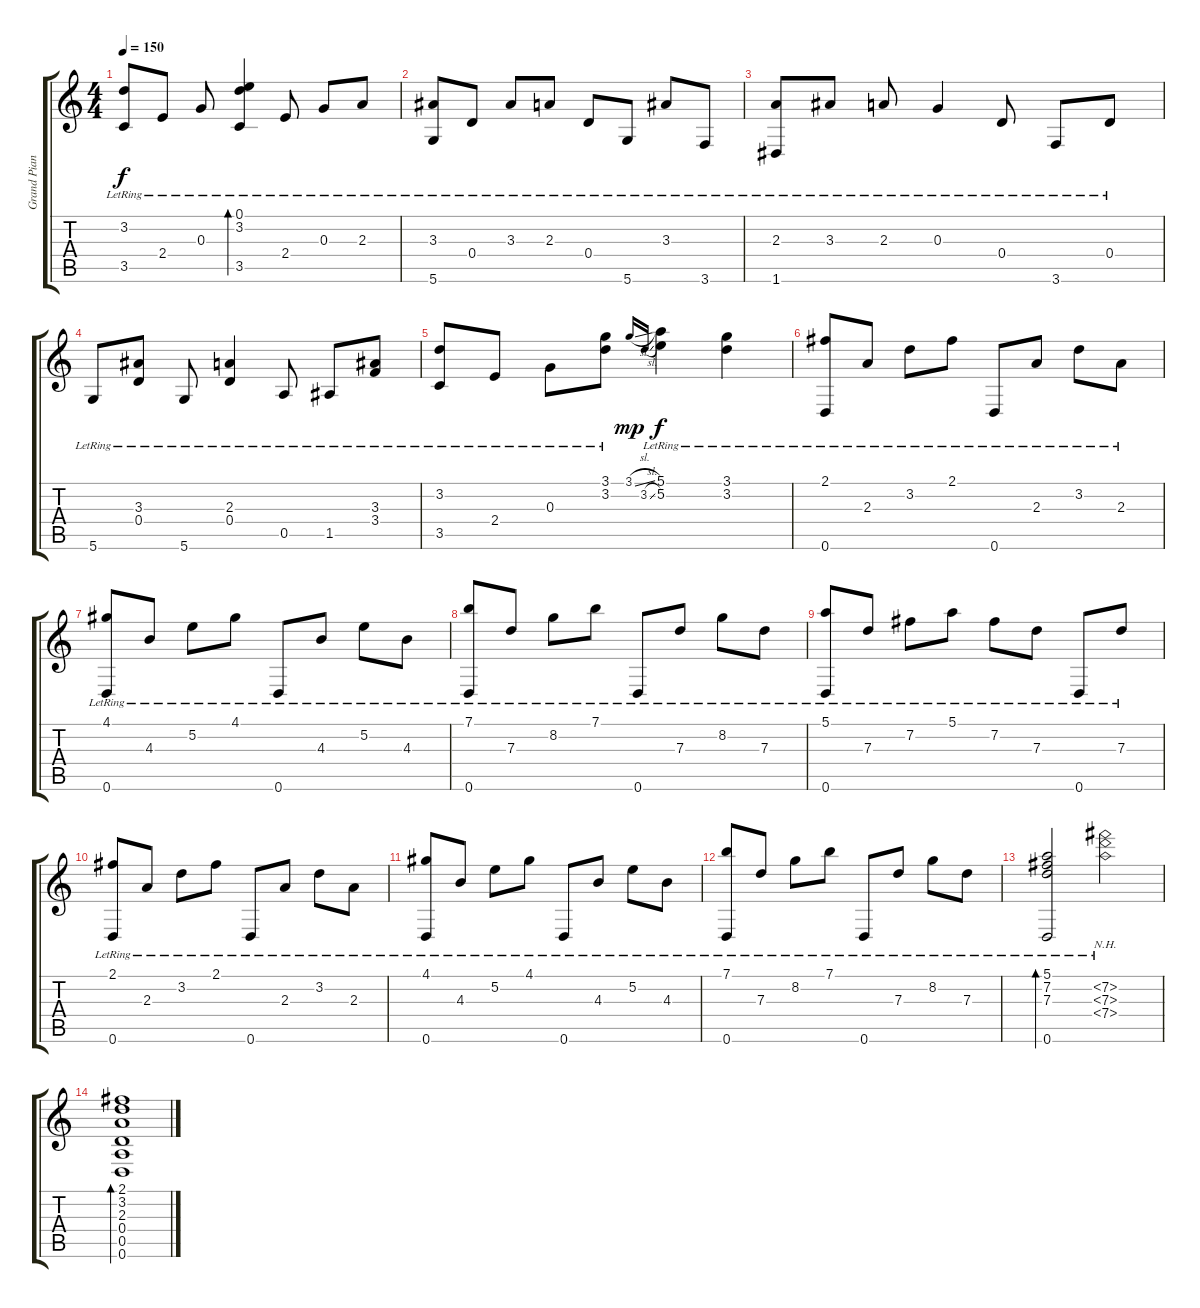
\track ("Grand Piano" "Grand Pian") {instrument acousticguitarsteel}
\staff {score tabs}
\tuning (E4 B3 G3 D3 A2 D2) {hide}
\ts (4 4)
\tempo 150
\clef g2
\ks c
(3.2{lr} 3.5{lr}).8{dy f} 2.4{lr}.8 0.3{lr}.8 (0.1{lr} 3.2{lr} 3.5{lr}).4{bd 240} 2.4{lr}.8 0.3{lr}.8 2.3{lr}.8 |
(3.3{lr} 5.6{lr}).8 0.4{lr}.8 3.3{lr}.8 2.3{lr}.8 0.4{lr}.8 5.6{lr}.8 3.3{lr}.8 3.6{lr}.8 |
(2.3{lr} 1.6{lr}).8 3.3{lr}.8 2.3{lr}.8 0.3{lr}.4 0.4{lr}.8 3.6{lr}.8 0.4{lr}.8 |
5.6{lr}.8 (3.3{lr} 0.4{lr}).8 5.6{lr}.8 (2.3{lr} 0.4{lr}).4 0.5{lr}.8 1.5{lr}.8 (3.3{lr} 3.4{lr}).8 |
(3.2{lr} 3.5{lr}).8 2.4{lr}.8 0.3{lr}.8 (3.1{lr} 3.2{lr}).8 3.1{sl}.16{gr onbeat dy mp} 3.2{sl}.16{gr onbeat} (5.1{lr} 5.2{lr}).4{dy f} (3.1{lr} 3.2{lr}).4 |
(2.1{lr} 0.6{lr}).8 2.3{lr}.8 3.2{lr}.8 2.1{lr}.8 0.6{lr}.8 2.3{lr}.8 3.2{lr}.8 2.3{lr}.8 |
(4.1{lr} 0.6{lr}).8 4.3{lr}.8 5.2{lr}.8 4.1{lr}.8 0.6{lr}.8 4.3{lr}.8 5.2{lr}.8 4.3{lr}.8 |
(7.1{lr} 0.6{lr}).8 7.3{lr}.8 8.2{lr}.8 7.1{lr}.8 0.6{lr}.8 7.3{lr}.8 8.2{lr}.8 7.3{lr}.8 |
(5.1{lr} 0.6{lr}).8 7.3{lr}.8 7.2{lr}.8 5.1{lr}.8 7.2{lr}.8 7.3{lr}.8 0.6{lr}.8 7.3{lr}.8 |
(2.1{lr} 0.6{lr}).8 2.3{lr}.8 3.2{lr}.8 2.1{lr}.8 0.6{lr}.8 2.3{lr}.8 3.2{lr}.8 2.3{lr}.8 |
(4.1{lr} 0.6{lr}).8 4.3{lr}.8 5.2{lr}.8 4.1{lr}.8 0.6{lr}.8 4.3{lr}.8 5.2{lr}.8 4.3{lr}.8 |
(7.1{lr} 0.6{lr}).8 7.3{lr}.8 8.2{lr}.8 7.1{lr}.8 0.6{lr}.8 7.3{lr}.8 8.2{lr}.8 7.3{lr}.8 |
(5.1{lr} 7.2{lr} 7.3{lr} 0.6{lr}).2{bd 240} (7.2{nh lr} 7.3{nh lr} 7.4{nh lr}).2 |
(2.1 3.2 2.3 0.4 0.5 0.6).1{bd 120}
